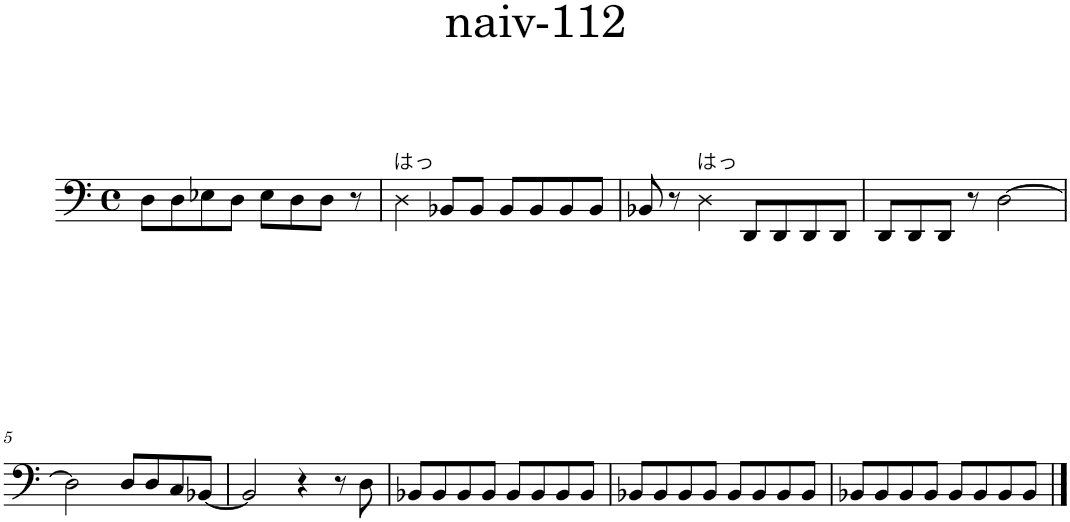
**kern
*part1
*staff1
*I"Piano
*I'Pno.
*clefF4
*k[]
*M4/4
*met(c)
=1
8D\L
8D\
8E-X\
8D\J
8E-\L
8D\
8D\J
8r
=2
!LO:TX:a:t=はっ
4D\
8BB-X/L
8BB-/J
8BB-/L
8BB-/
8BB-/
8BB-/J
=3
8BB-X/
8r
!LO:TX:a:t=はっ
4D\
8DD/L
8DD/
8DD/
8DD/J
=4
8DD/L
8DD/
8DD/J
8r
[2D\
!!LO:LB:g=z
=5
2D\]
8D/L
8D/
8C/
[8BB-X/J
=6
2BB-/]
4r
8r
8D\
=7
8BB-X/L
8BB-/
8BB-/
8BB-/J
8BB-/L
8BB-/
8BB-/
8BB-/J
=8
8BB-X/L
8BB-/
8BB-/
8BB-/J
8BB-/L
8BB-/
8BB-/
8BB-/J
=9
8BB-X/L
8BB-/
8BB-/
8BB-/J
8BB-/L
8BB-/
8BB-/
8BB-/J
==
*-
